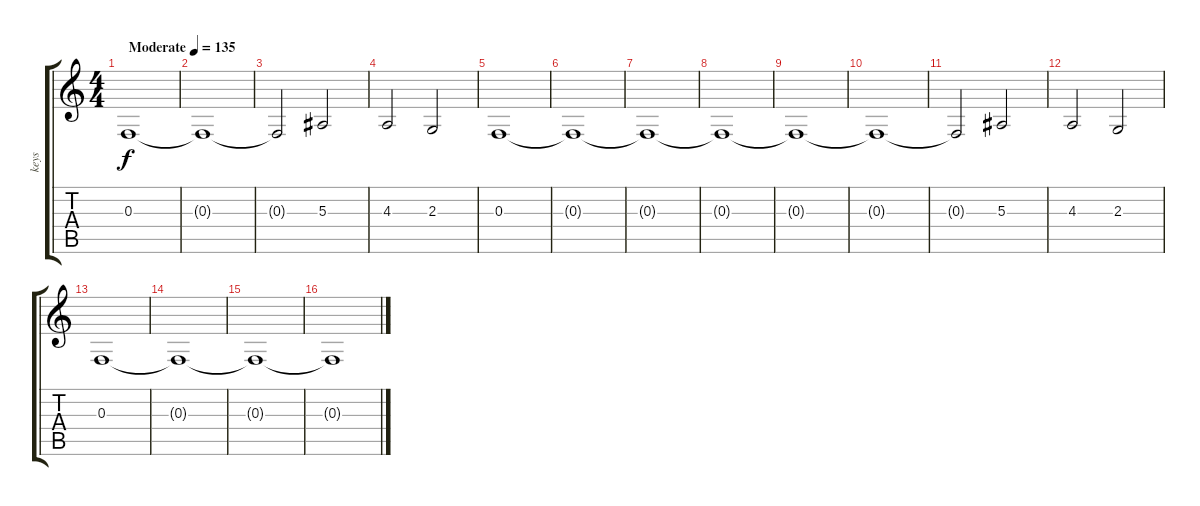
\track ("keys" "keys") {instrument choiraahs}
\staff {score tabs}
\tuning (D4 A3 F3 C3 G2 D2) {hide}
\ts (4 4)
\tempo (135 "Moderate")
\clef g2
\ks c
0.3.1{dy f instrument choiraahs} |
0.3{t}.1 |
0.3{t}.2 5.3.2 |
4.3.2 2.3.2 |
0.3.1 |
0.3{t}.1 |
0.3{t}.1 |
0.3{t}.1 |
0.3{t}.1 |
0.3{t}.1 |
0.3{t}.2 5.3.2 |
4.3.2 2.3.2 |
0.3.1 |
0.3{t}.1 |
0.3{t}.1 |
0.3{t}.1
